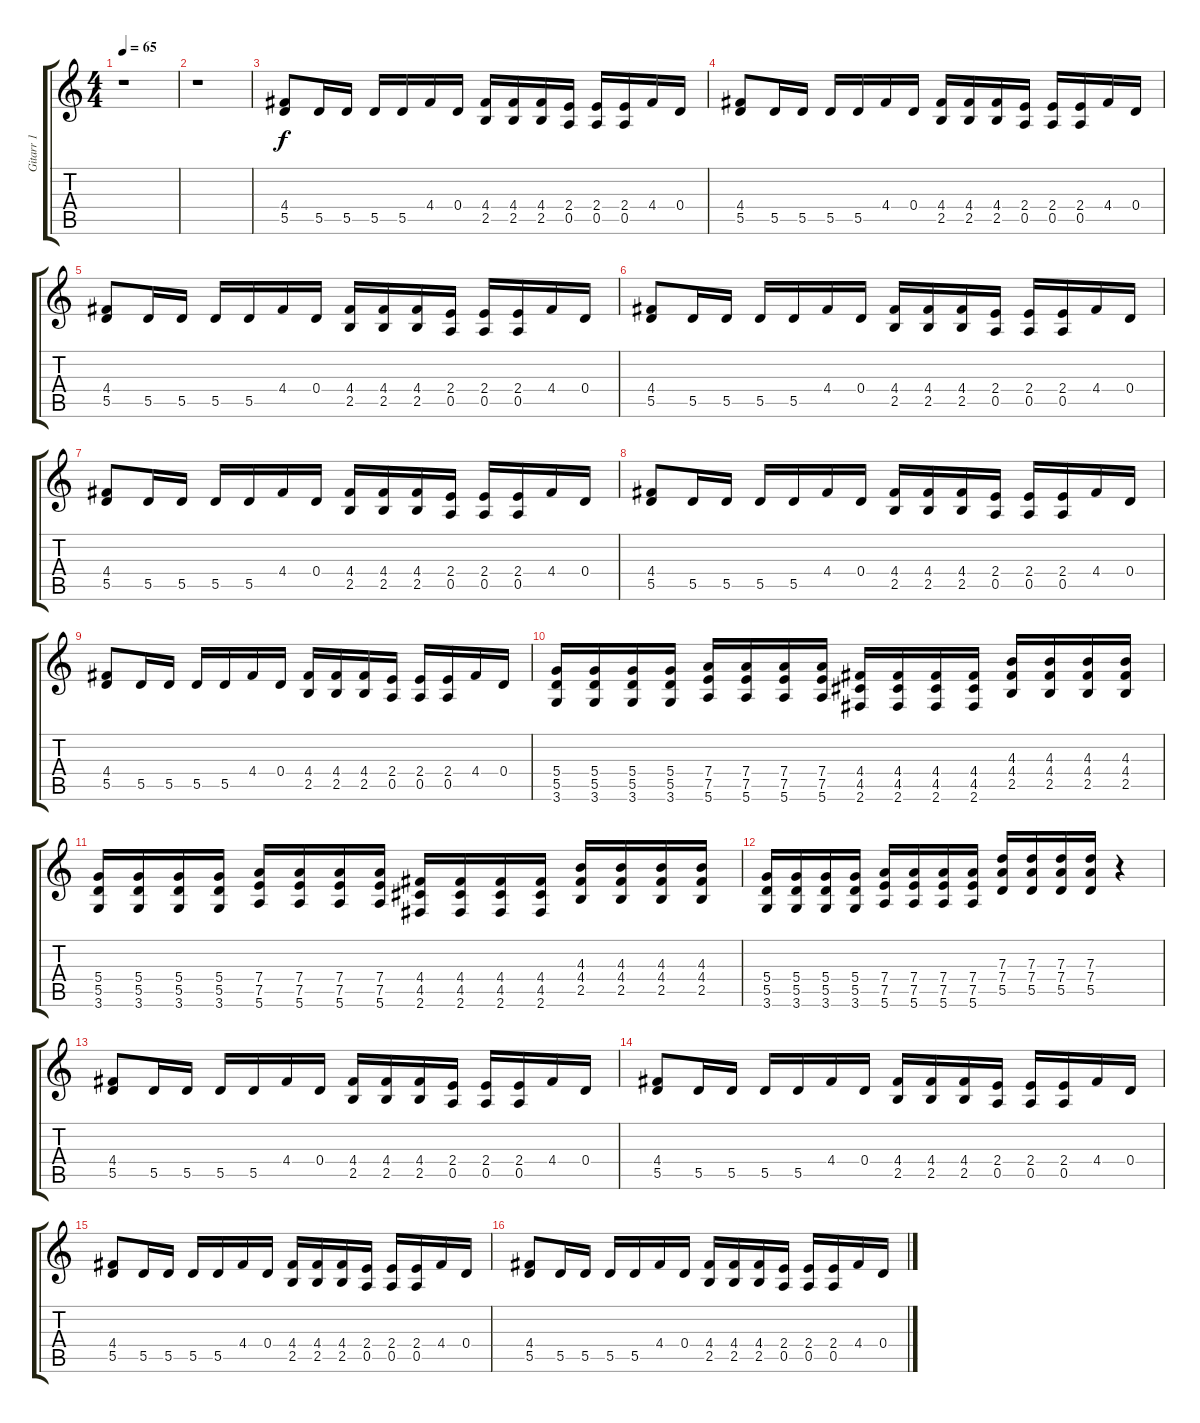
\track ("Gitarr 1" "Gitarr 1") {instrument distortionguitar}
\staff {score tabs}
\tuning (E4 B3 G3 D3 A2 E2) {hide}
\ts (4 4)
\tempo 65
\clef g2
\ks c
r.1{dy f instrument distortionguitar} |
r.1 |
(4.4 5.5).8 5.5.16{instrument electricguitarmuted} 5.5.16 5.5.16 5.5.16 4.4.16{instrument distortionguitar} 0.4.16 (4.4 2.5).16{instrument electricguitarmuted} (4.4 2.5).16 (4.4 2.5).16 (2.4 0.5).16 (2.4 0.5).16 (2.4 0.5).16 4.4.16{instrument distortionguitar} 0.4.16 |
(4.4 5.5).8 5.5.16{instrument electricguitarmuted} 5.5.16 5.5.16 5.5.16 4.4.16{instrument distortionguitar} 0.4.16 (4.4 2.5).16{instrument electricguitarmuted} (4.4 2.5).16 (4.4 2.5).16 (2.4 0.5).16 (2.4 0.5).16 (2.4 0.5).16 4.4.16{instrument distortionguitar} 0.4.16 |
(4.4 5.5).8 5.5.16{instrument electricguitarmuted} 5.5.16 5.5.16 5.5.16 4.4.16{instrument distortionguitar} 0.4.16 (4.4 2.5).16{instrument electricguitarmuted} (4.4 2.5).16 (4.4 2.5).16 (2.4 0.5).16 (2.4 0.5).16 (2.4 0.5).16 4.4.16{instrument distortionguitar} 0.4.16 |
(4.4 5.5).8 5.5.16{instrument electricguitarmuted} 5.5.16 5.5.16 5.5.16 4.4.16{instrument distortionguitar} 0.4.16 (4.4 2.5).16{instrument electricguitarmuted} (4.4 2.5).16 (4.4 2.5).16 (2.4 0.5).16 (2.4 0.5).16 (2.4 0.5).16 4.4.16{instrument distortionguitar} 0.4.16 |
(4.4 5.5).8 5.5.16{instrument electricguitarmuted} 5.5.16 5.5.16 5.5.16 4.4.16{instrument distortionguitar} 0.4.16 (4.4 2.5).16{instrument electricguitarmuted} (4.4 2.5).16 (4.4 2.5).16 (2.4 0.5).16 (2.4 0.5).16 (2.4 0.5).16 4.4.16{instrument distortionguitar} 0.4.16 |
(4.4 5.5).8 5.5.16{instrument electricguitarmuted} 5.5.16 5.5.16 5.5.16 4.4.16{instrument distortionguitar} 0.4.16 (4.4 2.5).16{instrument electricguitarmuted} (4.4 2.5).16 (4.4 2.5).16 (2.4 0.5).16 (2.4 0.5).16 (2.4 0.5).16 4.4.16{instrument distortionguitar} 0.4.16 |
(4.4 5.5).8 5.5.16{instrument electricguitarmuted} 5.5.16 5.5.16 5.5.16 4.4.16{instrument distortionguitar} 0.4.16 (4.4 2.5).16{instrument electricguitarmuted} (4.4 2.5).16 (4.4 2.5).16 (2.4 0.5).16 (2.4 0.5).16 (2.4 0.5).16 4.4.16{instrument distortionguitar} 0.4.16 |
(5.4 5.5 3.6).16 (5.4 5.5 3.6).16 (5.4 5.5 3.6).16 (5.4 5.5 3.6).16 (7.4 7.5 5.6).16 (7.4 7.5 5.6).16 (7.4 7.5 5.6).16 (7.4 7.5 5.6).16 (4.4 4.5 2.6).16 (4.4 4.5 2.6).16 (4.4 4.5 2.6).16 (4.4 4.5 2.6).16 (4.3 4.4 2.5).16 (4.3 4.4 2.5).16 (4.3 4.4 2.5).16 (4.3 4.4 2.5).16 |
(5.4 5.5 3.6).16 (5.4 5.5 3.6).16 (5.4 5.5 3.6).16 (5.4 5.5 3.6).16 (7.4 7.5 5.6).16 (7.4 7.5 5.6).16 (7.4 7.5 5.6).16 (7.4 7.5 5.6).16 (4.4 4.5 2.6).16 (4.4 4.5 2.6).16 (4.4 4.5 2.6).16 (4.4 4.5 2.6).16 (4.3 4.4 2.5).16 (4.3 4.4 2.5).16 (4.3 4.4 2.5).16 (4.3 4.4 2.5).16 |
(5.4 5.5 3.6).16 (5.4 5.5 3.6).16 (5.4 5.5 3.6).16 (5.4 5.5 3.6).16 (7.4 7.5 5.6).16 (7.4 7.5 5.6).16 (7.4 7.5 5.6).16 (7.4 7.5 5.6).16 (7.3 7.4 5.5).16 (7.3 7.4 5.5).16 (7.3 7.4 5.5).16 (7.3 7.4 5.5).16 r.4 |
(4.4 5.5).8 5.5.16{instrument electricguitarmuted} 5.5.16 5.5.16 5.5.16 4.4.16{instrument distortionguitar} 0.4.16 (4.4 2.5).16{instrument electricguitarmuted} (4.4 2.5).16 (4.4 2.5).16 (2.4 0.5).16 (2.4 0.5).16 (2.4 0.5).16 4.4.16{instrument distortionguitar} 0.4.16 |
(4.4 5.5).8 5.5.16{instrument electricguitarmuted} 5.5.16 5.5.16 5.5.16 4.4.16{instrument distortionguitar} 0.4.16 (4.4 2.5).16{instrument electricguitarmuted} (4.4 2.5).16 (4.4 2.5).16 (2.4 0.5).16 (2.4 0.5).16 (2.4 0.5).16 4.4.16{instrument distortionguitar} 0.4.16 |
(4.4 5.5).8 5.5.16{instrument electricguitarmuted} 5.5.16 5.5.16 5.5.16 4.4.16{instrument distortionguitar} 0.4.16 (4.4 2.5).16{instrument electricguitarmuted} (4.4 2.5).16 (4.4 2.5).16 (2.4 0.5).16 (2.4 0.5).16 (2.4 0.5).16 4.4.16{instrument distortionguitar} 0.4.16 |
(4.4 5.5).8 5.5.16{instrument electricguitarmuted} 5.5.16 5.5.16 5.5.16 4.4.16{instrument distortionguitar} 0.4.16 (4.4 2.5).16{instrument electricguitarmuted} (4.4 2.5).16 (4.4 2.5).16 (2.4 0.5).16 (2.4 0.5).16 (2.4 0.5).16 4.4.16{instrument distortionguitar} 0.4.16
